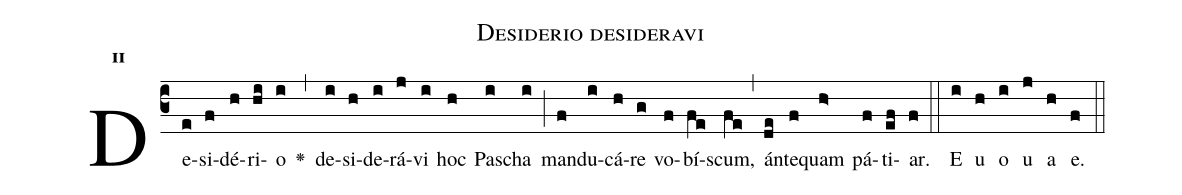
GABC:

name:Desiderio desideravi;
office-part:Antiphona;
mode:2;
%%
initial-style: 1;
name: Desiderio desideravi;
book: Antiphonae & Responsoria/Tomus IV, p. 184;
occasion: Ss.mi Corporis et Sanguinis Christi;
office-part: Tertia A1;
user-notes: ;
commentary: ;
annotation: 2*a;
centering-scheme: english;
fontsize: 12;
font: OFLSortsMillGoudy;
height: 11;
width: 4.5;
%%
(c3)De(e)si(f)dé(h)ri(hi)o(i) <v>\greheightstar</v>(,) de(i)si(h)de(i)rá(j)vi(i) hoc(h) Pa(i)scha(i) (;) man(f)du(i)cá(h)re(g) vo(f)bí(fe)scum,(fe) (,) án(de)te(f)quam(h>) pá(f)ti(ef)ar.(f) (::)
E(i) u(h) o(i) u(j) a(h) e.(f) (::)
